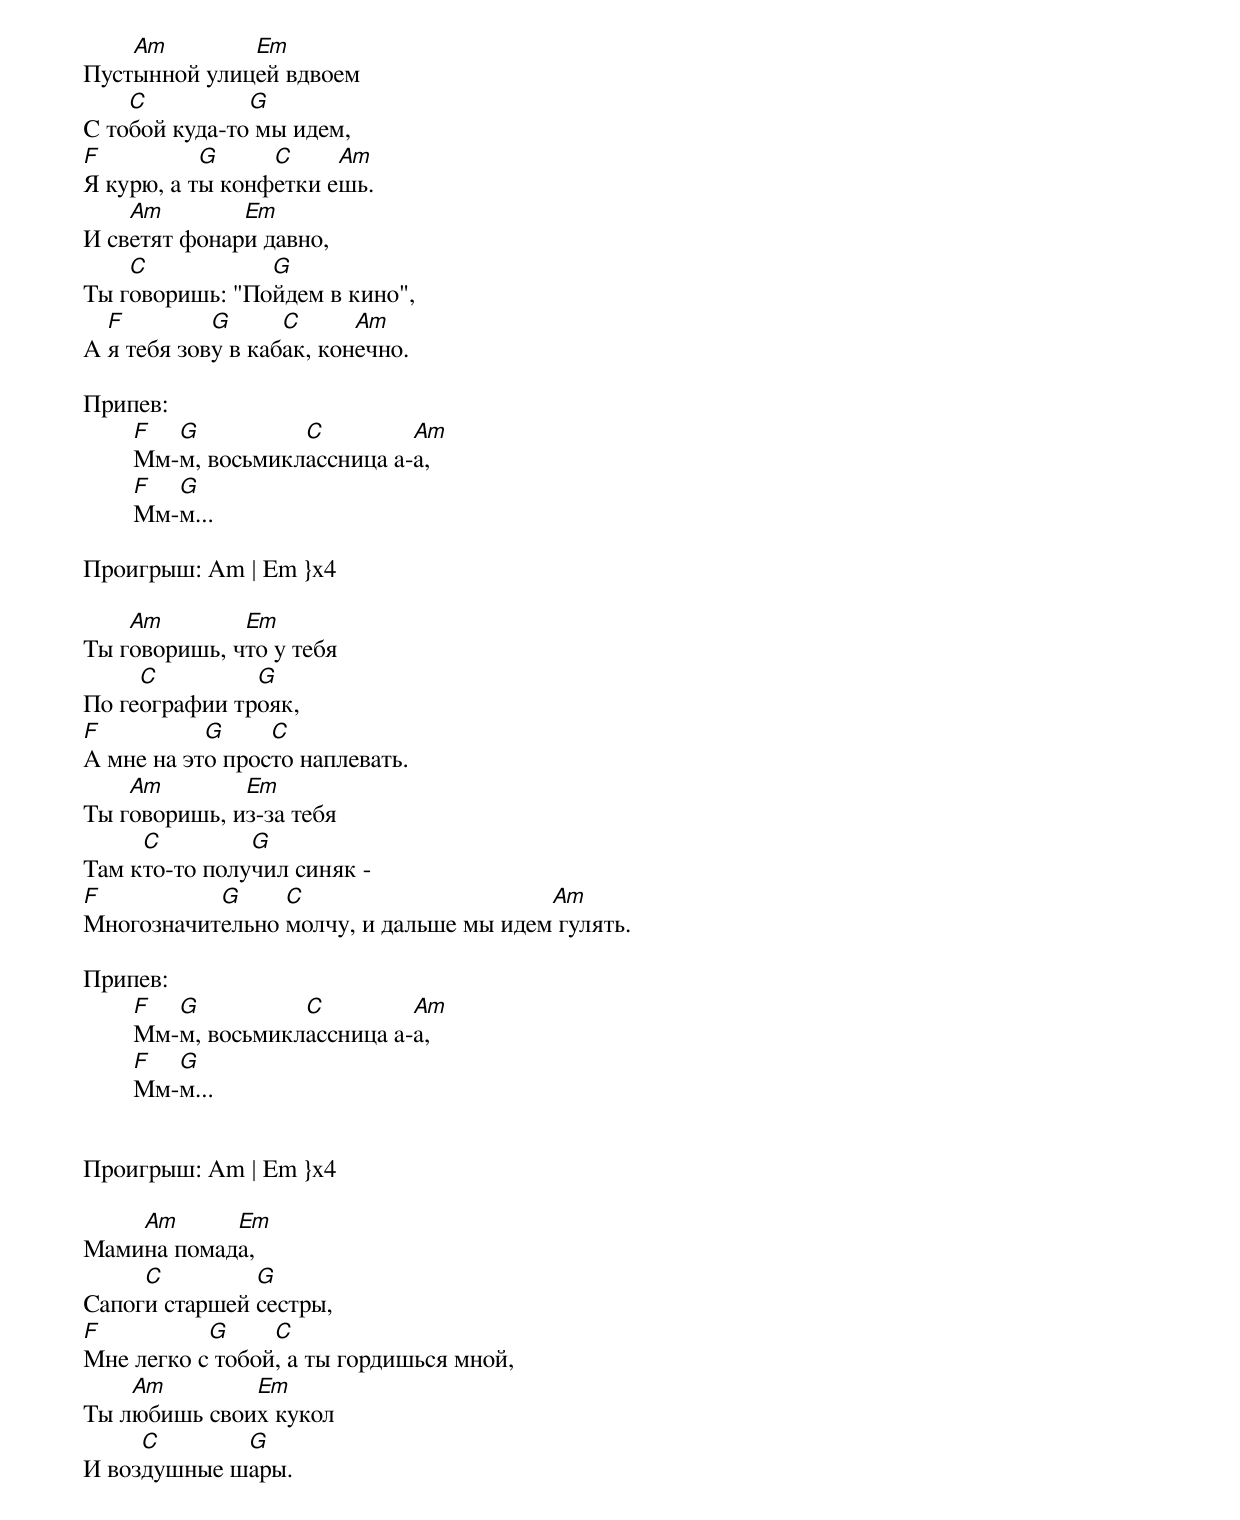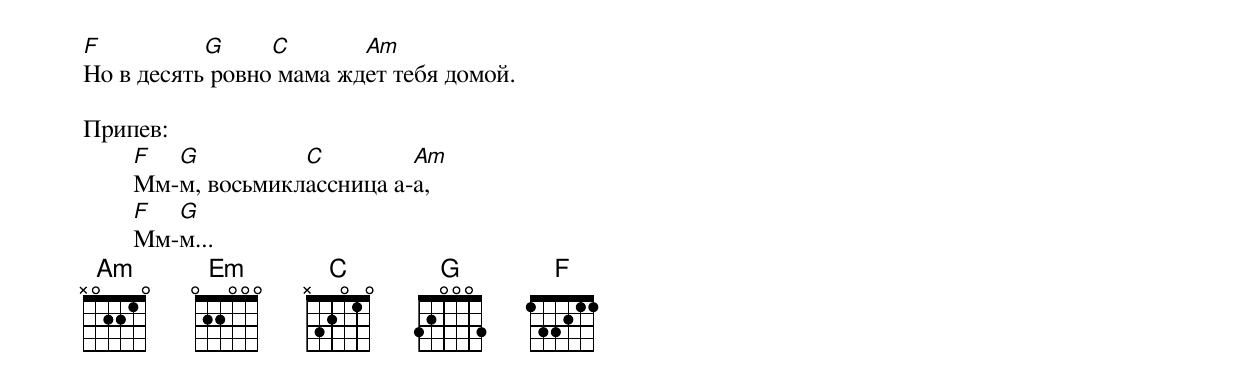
    Am        Em
Пустынной улицей вдвоем
    C          G
С тобой куда-то мы идем,
F          G     C     Am
Я курю, а ты конфетки ешь.
    Am        Em
И светят фонари давно,
    C           G
Ты говоришь: "Пойдем в кино",
  F         G      C      Am
А я тебя зову в кабак, конечно.

Припев:
        F  G          C         Am
        Мм-м, восьмиклассница а-а,
        F  G
        Мм-м...

Проигрыш: Am | Em }x4

    Am        Em
Ты говоришь, что у тебя
     C         G
По географии трояк,
F          G     C
А мне на это просто наплевать.
    Am        Em
Ты говоришь, из-за тебя
     C         G
Там кто-то получил синяк -
F          G     C                      Am
Многозначительно молчу, и дальше мы идем гулять.

Припев:
        F  G          C         Am
        Мм-м, восьмиклассница а-а,
        F  G
        Мм-м...


Проигрыш: Am | Em }x4

    Am      Em
Мамина помада,
     C         G
Сапоги старшей сестры,
F          G     C
Мне легко с тобой, а ты гордишься мной,
    Am        Em
Ты любишь своих кукол
     C       G
И воздушные шары.
F          G     C       Am
Но в десять ровно мама ждет тебя домой.

Припев:
        F  G          C         Am
        Мм-м, восьмиклассница а-а,
        F  G
        Мм-м...
